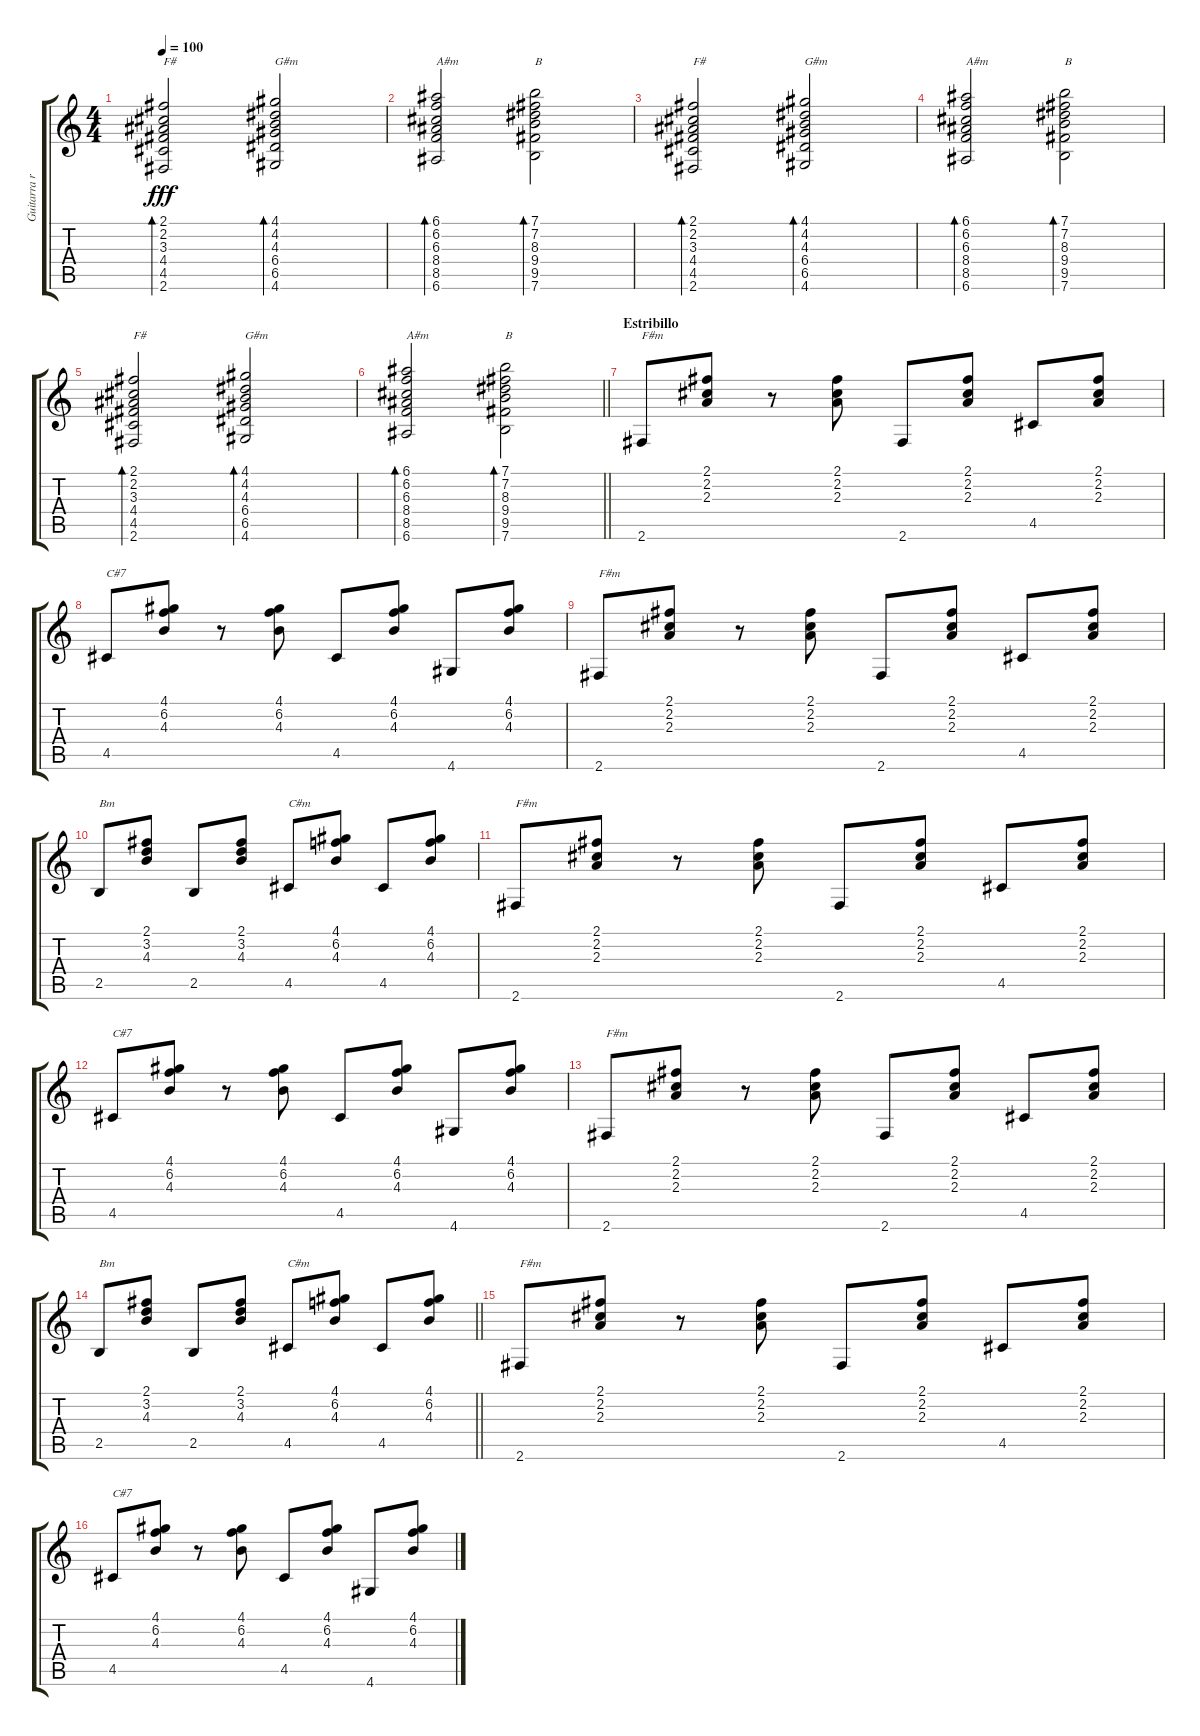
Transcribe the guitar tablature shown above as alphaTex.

\track ("Guitarra rítmica" "Guitarra r") {instrument acousticguitarnylon}
\staff {score tabs}
\tuning (E4 B3 G3 D3 A2 E2) {hide}
\ts (4 4)
\tempo 100
\clef g2
\ks c
(2.1 2.2 3.3 4.4 4.5 2.6).2{bd 60 txt "F#" dy fff} (4.1 4.2 4.3 6.4 6.5 4.6).2{bd 60 txt "G#m"} |
(6.1 6.2 6.3 8.4 8.5 6.6).2{bd 60 txt "A#m"} (7.1 7.2 8.3 9.4 9.5 7.6).2{bd 60 txt "B"} |
(2.1 2.2 3.3 4.4 4.5 2.6).2{bd 60 txt "F#"} (4.1 4.2 4.3 6.4 6.5 4.6).2{bd 60 txt "G#m"} |
(6.1 6.2 6.3 8.4 8.5 6.6).2{bd 60 txt "A#m"} (7.1 7.2 8.3 9.4 9.5 7.6).2{bd 60 txt "B"} |
(2.1 2.2 3.3 4.4 4.5 2.6).2{bd 60 txt "F#"} (4.1 4.2 4.3 6.4 6.5 4.6).2{bd 60 txt "G#m"} |
\barLineRight lightlight
(6.1 6.2 6.3 8.4 8.5 6.6).2{bd 60 txt "A#m"} (7.1 7.2 8.3 9.4 9.5 7.6).2{bd 60 txt "B"} |
\section ("" "Estribillo")
2.6.8{txt "F#m"} (2.1 2.2 2.3).8 r.8 (2.1 2.2 2.3).8 2.6.8 (2.1 2.2 2.3).8 4.5.8 (2.1 2.2 2.3).8 |
4.5.8{txt "C#7"} (4.1 6.2 4.3).8 r.8 (4.1 6.2 4.3).8 4.5.8 (4.1 6.2 4.3).8 4.6.8 (4.1 6.2 4.3).8 |
2.6.8{txt "F#m"} (2.1 2.2 2.3).8 r.8 (2.1 2.2 2.3).8 2.6.8 (2.1 2.2 2.3).8 4.5.8 (2.1 2.2 2.3).8 |
2.5.8{txt "Bm"} (2.1 3.2 4.3).8 2.5.8 (2.1 3.2 4.3).8 4.5.8{txt "C#m"} (4.1 6.2 4.3).8 4.5.8 (4.1 6.2 4.3).8 |
2.6.8{txt "F#m"} (2.1 2.2 2.3).8 r.8 (2.1 2.2 2.3).8 2.6.8 (2.1 2.2 2.3).8 4.5.8 (2.1 2.2 2.3).8 |
4.5.8{txt "C#7"} (4.1 6.2 4.3).8 r.8 (4.1 6.2 4.3).8 4.5.8 (4.1 6.2 4.3).8 4.6.8 (4.1 6.2 4.3).8 |
2.6.8{txt "F#m"} (2.1 2.2 2.3).8 r.8 (2.1 2.2 2.3).8 2.6.8 (2.1 2.2 2.3).8 4.5.8 (2.1 2.2 2.3).8 |
\barLineRight lightlight
2.5.8{txt "Bm"} (2.1 3.2 4.3).8 2.5.8 (2.1 3.2 4.3).8 4.5.8{txt "C#m"} (4.1 6.2 4.3).8 4.5.8 (4.1 6.2 4.3).8 |
2.6.8{txt "F#m"} (2.1 2.2 2.3).8 r.8 (2.1 2.2 2.3).8 2.6.8 (2.1 2.2 2.3).8 4.5.8 (2.1 2.2 2.3).8 |
4.5.8{txt "C#7"} (4.1 6.2 4.3).8 r.8 (4.1 6.2 4.3).8 4.5.8 (4.1 6.2 4.3).8 4.6.8 (4.1 6.2 4.3).8
